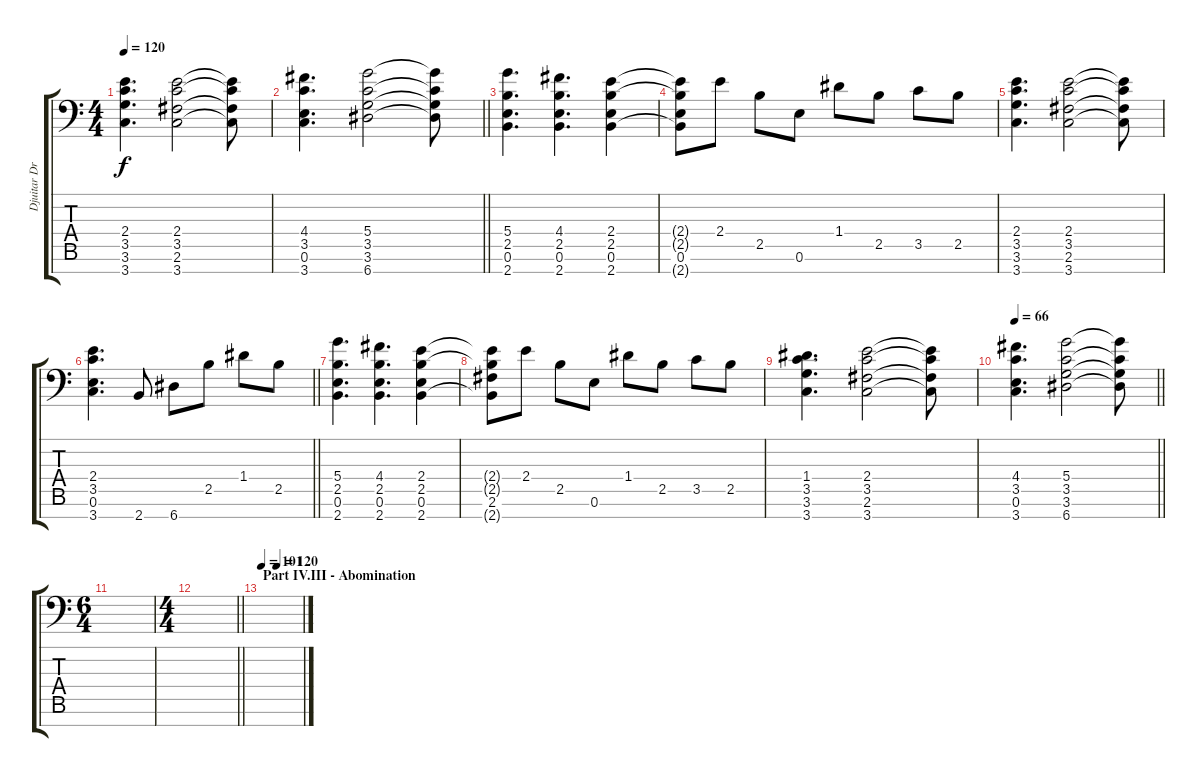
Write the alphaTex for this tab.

\track ("Djuitar Dropped A" "Djuitar Dr") {instrument distortionguitar}
\staff {score tabs}
\tuning (E4 B3 G3 D3 A2 E2 A1) {hide}
\ts (4 4)
\tempo 120
\clef f4
\ks c
(2.4 3.5 3.6 3.7).4{d dy f} (2.4 3.5 2.6 3.7).2 (2.4{t} 3.5{t} 2.6{t} 3.7{t}).8 |
\barLineRight lightlight
(4.4 3.5 0.6 3.7).4{d} (5.4 3.5 3.6 6.7).2 (5.4{t} 3.5{t} 3.6{t} 6.7{t}).8 |
(5.4 2.5 0.6 2.7).4{d} (4.4 2.5 0.6 2.7).4{d} (2.4 2.5 0.6 2.7).4 |
(2.4{t} 2.5{t} 0.6 2.7{t}).8 2.4.8 2.5.8 0.6.8 1.4.8 2.5.8 3.5.8 2.5.8 |
(2.4 3.5 3.6 3.7).4{d} (2.4 3.5 2.6 3.7).2 (2.4{t} 3.5{t} 2.6{t} 3.7{t}).8 |
\barLineRight lightlight
(2.4 3.5 0.6 3.7).4{d} 2.7.8 6.7.8 2.5.8 1.4.8 2.5.8 |
(5.4 2.5 0.6 2.7).4{d} (4.4 2.5 0.6 2.7).4{d} (2.4 2.5 0.6 2.7).4 |
(2.4{t} 2.5{t} 2.6 2.7{t}).8 2.4.8 2.5.8 0.6.8 1.4.8 2.5.8 3.5.8 2.5.8 |
(1.4 3.5 3.6 3.7).4{d} (2.4 3.5 2.6 3.7).2 (2.4{t} 3.5{t} 2.6{t} 3.7{t}).8 |
\tempo 66
\barLineRight lightlight
(4.4 3.5 0.6 3.7).4{d} (5.4 3.5 3.6 6.7).2 (5.4{t} 3.5{t} 3.6{t} 6.7{t}).8 |
\ts (6 4)
|
\ts (4 4)
\barLineRight lightlight
|
\section ("" "Part IV.III - Abomination")
\tempo 101
\tempo (120 0.375)
